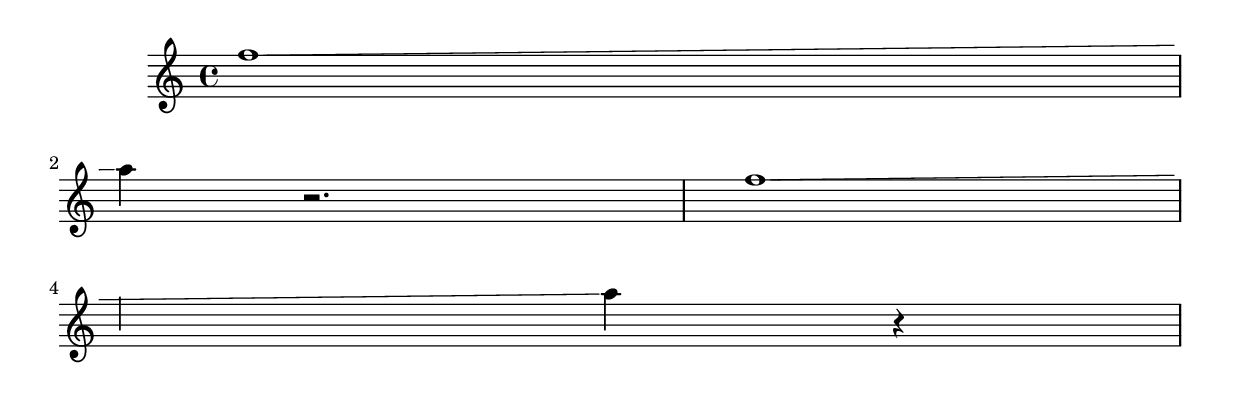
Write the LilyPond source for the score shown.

\version "2.17.6"

\header {
  lsrtags = "staff-notation, tweaks-and-overrides"

  texidoc = "
Setting the @code{breakable} property to @code{#t} in combination with
@code{after-line-breaking} allows a glissando to break if it occurs
at a line break:
"

  doctitle = "Making glissandi breakable"
}

glissandoSkipOn = {
  \override NoteColumn.glissando-skip = ##t
  \override NoteHead.transparent = ##t
  \override NoteHead.no-ledgers = ##t
}

\relative c'' {
  \override Glissando.breakable = ##t
  \override Glissando.after-line-breaking = ##t
  f1\glissando |
  \break
  a4 r2. |
  f1\glissando
  \once \glissandoSkipOn
  \break
  a2 a4 r4 |
}
